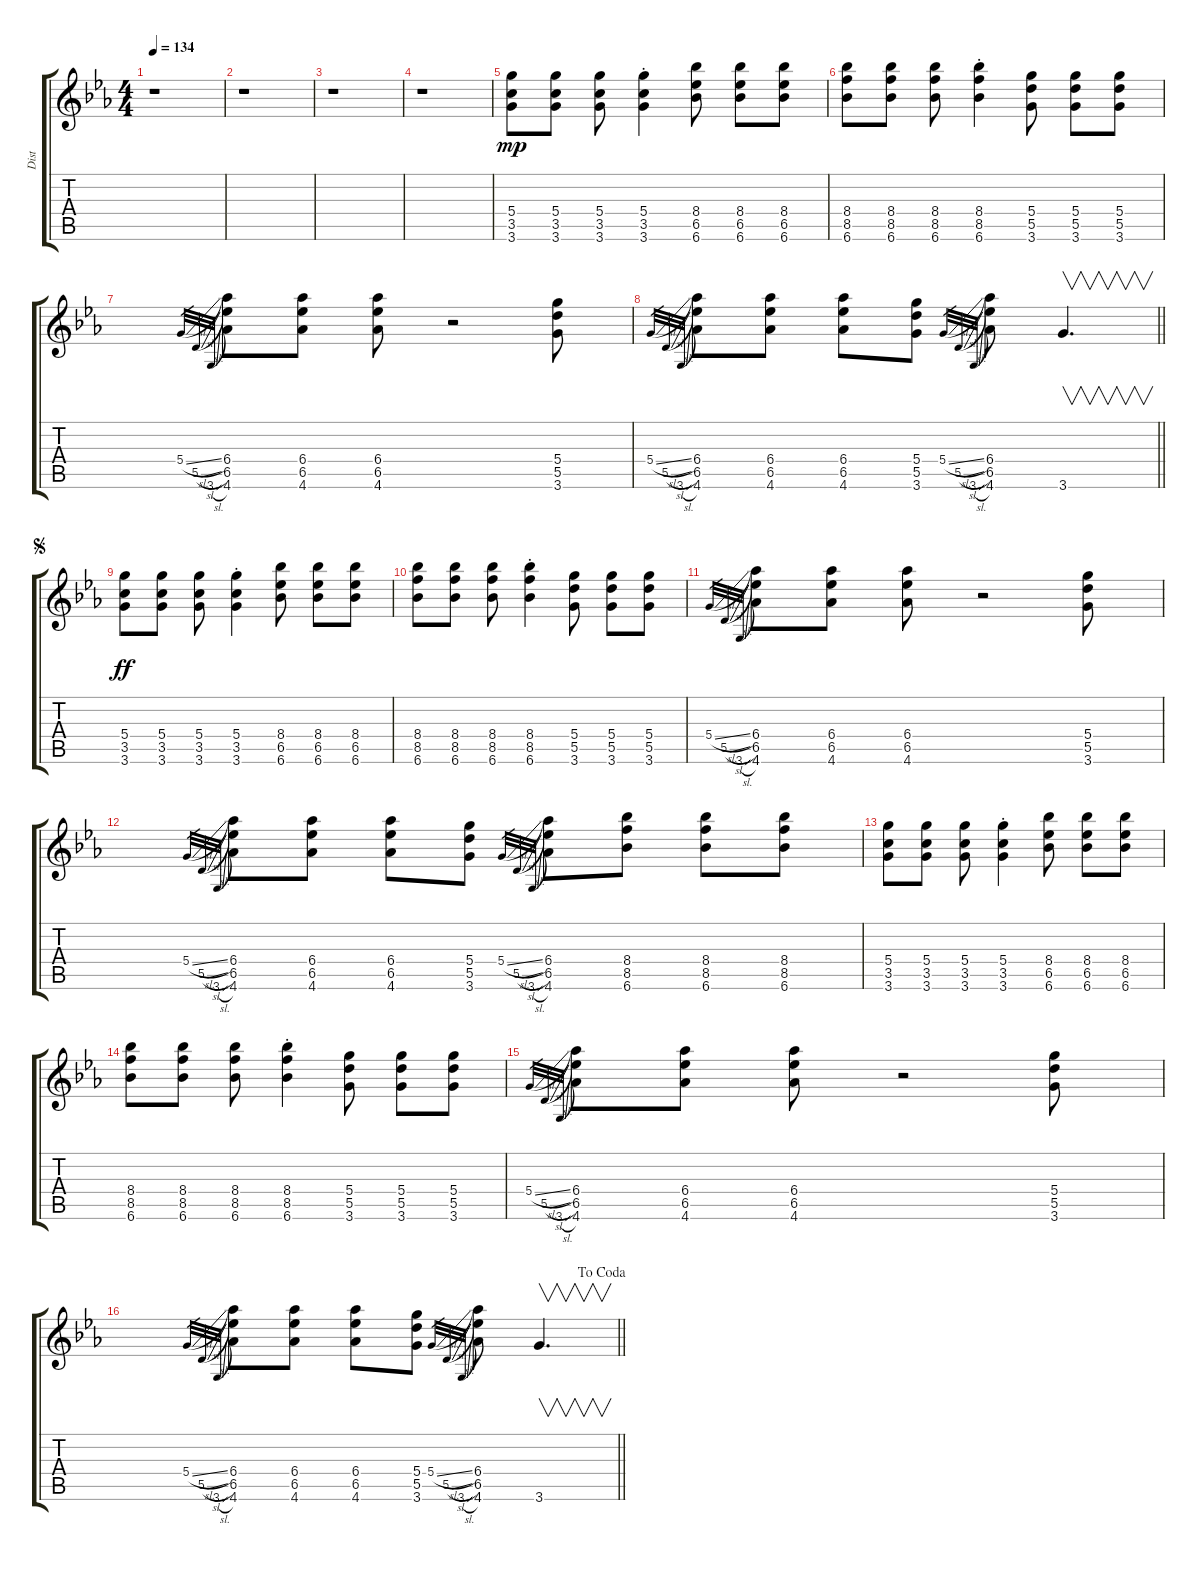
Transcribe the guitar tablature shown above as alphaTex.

\track ("Dist" "Dist") {instrument distortionguitar}
\staff {score tabs}
\tuning (E4 B3 G3 D3 A2 E2) {hide}
\ts (4 4)
\tempo 134
\clef g2
\ks eb
r.1{dy mp instrument distortionguitar} |
r.1 |
r.1 |
r.1 |
(5.4 3.5 3.6).8{ot 8vb} (5.4 3.5 3.6).8{ot 8vb} (5.4 3.5 3.6).8{ot 8vb} (5.4{st} 3.5{st} 3.6{st}).4{ot 8vb} (8.4 6.5 6.6).8{ot 8vb} (8.4 6.5 6.6).8{ot 8vb} (8.4 6.5 6.6).8{ot 8vb} |
(8.4 8.5 6.6).8{ot 8vb} (8.4 8.5 6.6).8{ot 8vb} (8.4 8.5 6.6).8{ot 8vb} (8.4{st} 8.5{st} 6.6{st}).4{ot 8vb} (5.4 5.5 3.6).8{ot 8vb} (5.4 5.5 3.6).8{ot 8vb} (5.4 5.5 3.6).8{ot 8vb} |
5.4{sl}.32{gr} 5.5{sl}.32{gr} 3.6{sl}.32{gr} (6.4 6.5 4.6).8{ot 8vb} (6.4 6.5 4.6).8{ot 8vb} (6.4 6.5 4.6).8{ot 8vb} r.2 (5.4 5.5 3.6).8{ot 8vb} |
\barLineRight lightlight
5.4{sl}.32{gr} 5.5{sl}.32{gr} 3.6{sl}.32{gr} (6.4 6.5 4.6).8{ot 8vb} (6.4 6.5 4.6).8{ot 8vb} (6.4 6.5 4.6).8{ot 8vb} (5.4 5.5 3.6).8{ot 8vb} 5.4{sl}.32{gr} 5.5{sl}.32{gr} 3.6{sl}.32{gr} (6.4 6.5 4.6).8{ot 8vb} 3.6.4{v d ot 8vb} |
\jump segno
(5.4 3.5 3.6).8{ot 8vb dy ff} (5.4 3.5 3.6).8{ot 8vb} (5.4 3.5 3.6).8{ot 8vb} (5.4{st} 3.5{st} 3.6{st}).4{ot 8vb} (8.4 6.5 6.6).8{ot 8vb} (8.4 6.5 6.6).8{ot 8vb} (8.4 6.5 6.6).8{ot 8vb} |
(8.4 8.5 6.6).8{ot 8vb} (8.4 8.5 6.6).8{ot 8vb} (8.4 8.5 6.6).8{ot 8vb} (8.4{st} 8.5{st} 6.6{st}).4{ot 8vb} (5.4 5.5 3.6).8{ot 8vb} (5.4 5.5 3.6).8{ot 8vb} (5.4 5.5 3.6).8{ot 8vb} |
5.4{sl}.32{gr} 5.5{sl}.32{gr} 3.6{sl}.32{gr} (6.4 6.5 4.6).8{ot 8vb} (6.4 6.5 4.6).8{ot 8vb} (6.4 6.5 4.6).8{ot 8vb} r.2 (5.4 5.5 3.6).8{ot 8vb} |
5.4{sl}.32{gr} 5.5{sl}.32{gr} 3.6{sl}.32{gr} (6.4 6.5 4.6).8{ot 8vb} (6.4 6.5 4.6).8{ot 8vb} (6.4 6.5 4.6).8{ot 8vb} (5.4 5.5 3.6).8{ot 8vb} 5.4{sl}.32{gr} 5.5{sl}.32{gr} 3.6{sl}.32{gr} (6.4 6.5 4.6).8{ot 8vb} (8.4 8.5 6.6).8{ot 8vb} (8.4 8.5 6.6).8{ot 8vb} (8.4 8.5 6.6).8{ot 8vb} |
(5.4 3.5 3.6).8{ot 8vb} (5.4 3.5 3.6).8{ot 8vb} (5.4 3.5 3.6).8{ot 8vb} (5.4{st} 3.5{st} 3.6{st}).4{ot 8vb} (8.4 6.5 6.6).8{ot 8vb} (8.4 6.5 6.6).8{ot 8vb} (8.4 6.5 6.6).8{ot 8vb} |
(8.4 8.5 6.6).8{ot 8vb} (8.4 8.5 6.6).8{ot 8vb} (8.4 8.5 6.6).8{ot 8vb} (8.4{st} 8.5{st} 6.6{st}).4{ot 8vb} (5.4 5.5 3.6).8{ot 8vb} (5.4 5.5 3.6).8{ot 8vb} (5.4 5.5 3.6).8{ot 8vb} |
5.4{sl}.32{gr} 5.5{sl}.32{gr} 3.6{sl}.32{gr} (6.4 6.5 4.6).8{ot 8vb} (6.4 6.5 4.6).8{ot 8vb} (6.4 6.5 4.6).8{ot 8vb} r.2 (5.4 5.5 3.6).8{ot 8vb} |
\jump dacoda
\barLineRight lightlight
5.4{sl}.32{gr} 5.5{sl}.32{gr} 3.6{sl}.32{gr} (6.4 6.5 4.6).8{ot 8vb} (6.4 6.5 4.6).8{ot 8vb} (6.4 6.5 4.6).8{ot 8vb} (5.4 5.5 3.6).8{ot 8vb} 5.4{sl}.32{gr} 5.5{sl}.32{gr} 3.6{sl}.32{gr} (6.4 6.5 4.6).8{ot 8vb} 3.6.4{v d ot 8vb}
